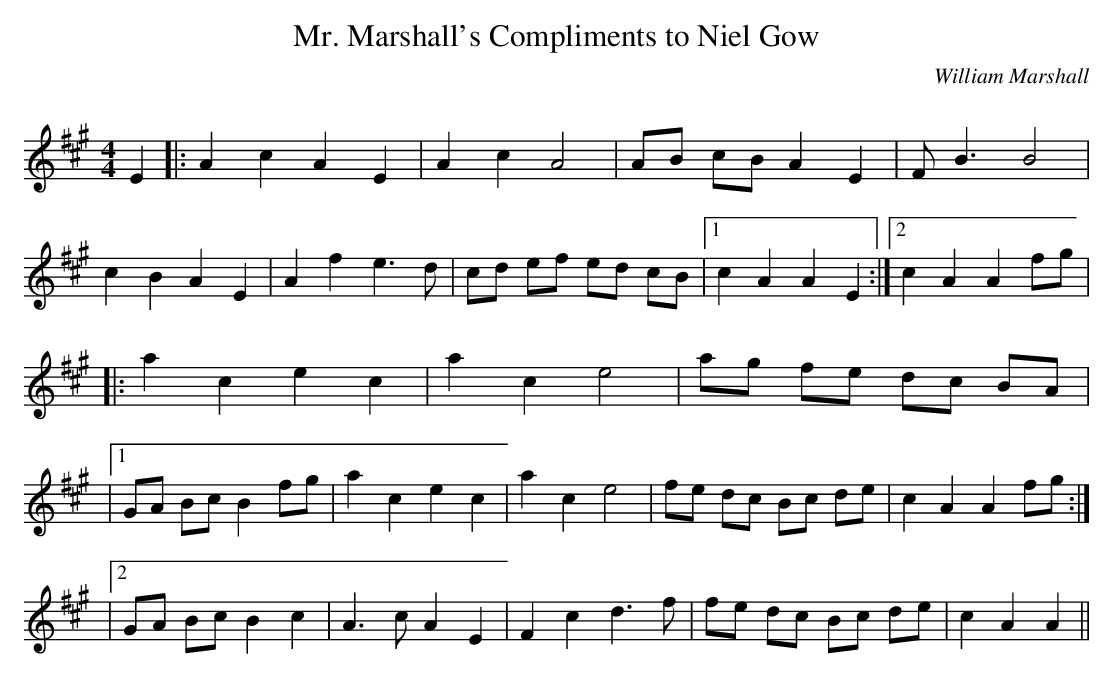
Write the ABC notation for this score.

X:1
T: Mr. Marshall's Compliments to Niel Gow
C:William Marshall
Q: 232
K:A
M:4/4
L:1/8
E2|:A2 c2 A2 E2|A2 c2 A4|AB cB A2 E2|FB3 B4|
c2 B2 A2 E2|A2 f2 e3d|cd ef ed cB|1c2 A2 A2 E2:|2c2 A2 A2 fg|
|:a2 c2 e2 c2|a2 c2 e4|ag fe dc BA|
|1GA Bc B2 fg|a2 c2 e2 c2|a2 c2 e4|fe dc Bc de|c2 A2 A2 fg:|
|2GA Bc B2 c2|A3c A2 E2|F2 c2 d3f|fe dc Bc de|c2 A2 A2||
